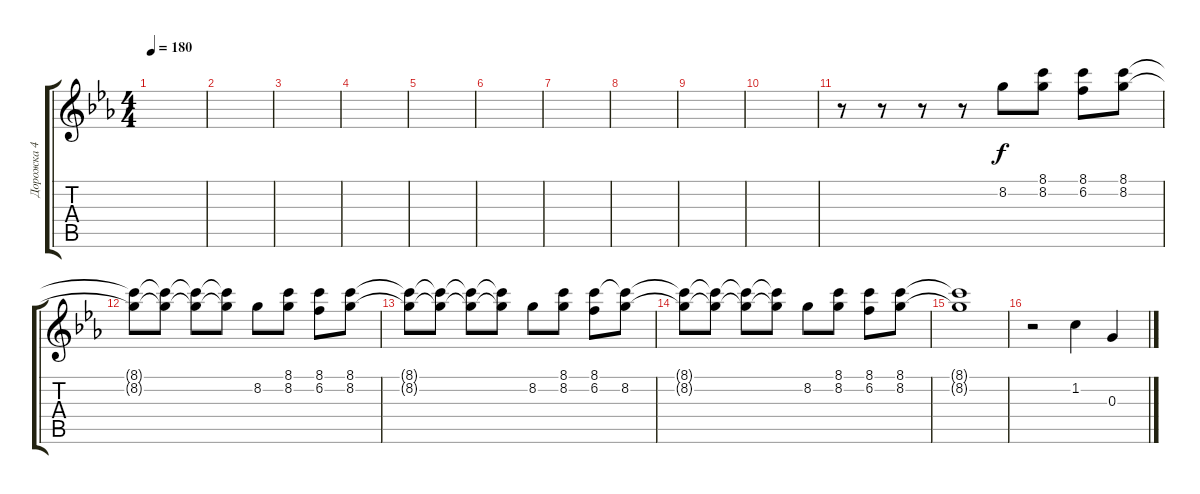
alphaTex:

\track ("Дорожка 4" "Дорожка 4") {instrument overdrivenguitar}
\staff {score tabs}
\tuning (E4 B3 G3 D3 A2 E2) {hide}
\ts (4 4)
\tempo 180
\clef g2
\ks eb
|
|
|
|
|
|
|
|
|
|
r.8 r.8 r.8 r.8 8.2.8 (8.1 8.2).8 (8.1 6.2).8 (8.1 8.2).8 |
(8.1{t} 8.2{t}).8 (8.1{t} 8.2{t}).8 (8.1{t} 8.2{t}).8 (8.1{t} 8.2{t}).8 8.2.8 (8.1 8.2).8 (8.1 6.2).8 (8.1 8.2).8 |
(8.1{t} 8.2{t}).8 (8.1{t} 8.2{t}).8 (8.1{t} 8.2{t}).8 (8.1{t} 8.2{t}).8 8.2.8 (8.1 8.2).8 (8.1 6.2).8 (8.1{t} 8.2).8 |
(8.1{t} 8.2{t}).8 (8.1{t} 8.2{t}).8 (8.1{t} 8.2{t}).8 (8.1{t} 8.2{t}).8 8.2.8 (8.1 8.2).8 (8.1 6.2).8 (8.1 8.2).8 |
(8.1{t} 8.2{t}).1 |
r.2{instrument overdrivenguitar} 1.2.4 0.3.4
